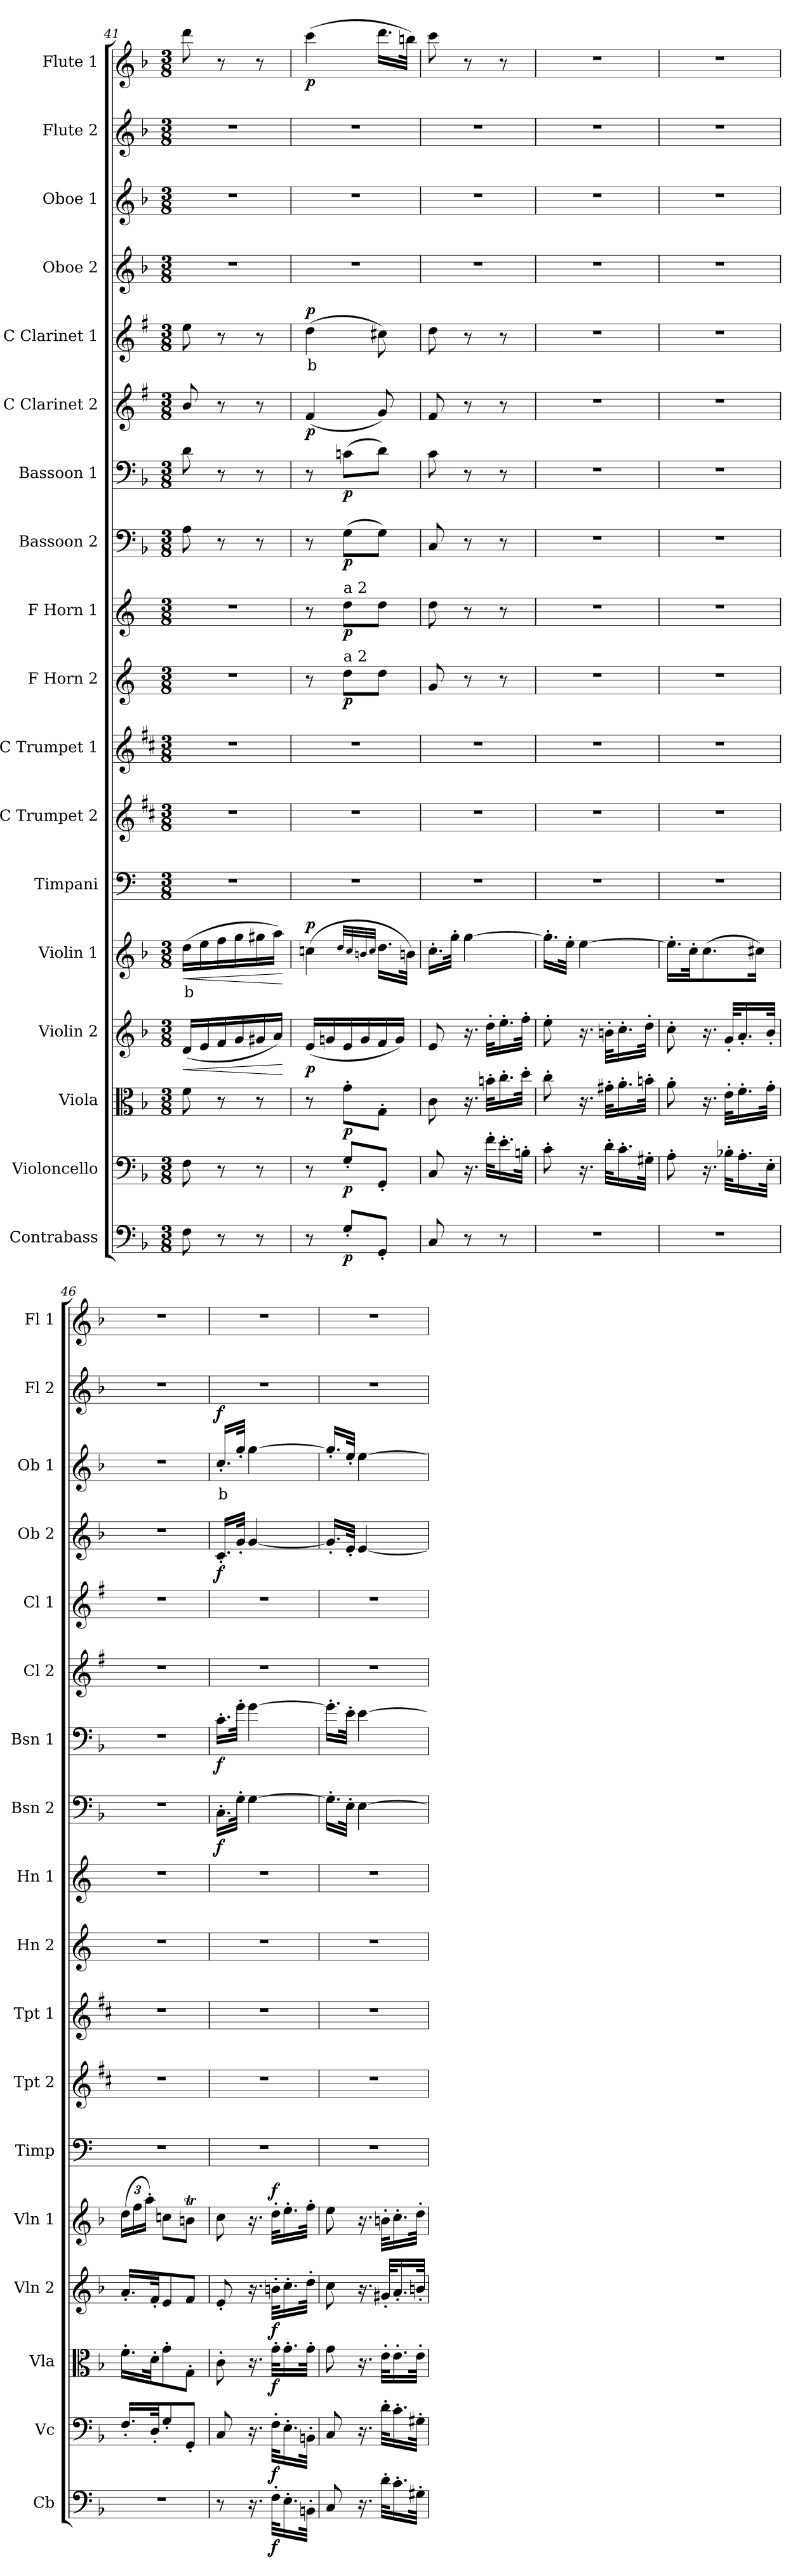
**kern	**dynam	**kern	**dynam	**kern	**dynam	**kern	**dynam	**kern	**text	**dynam	**kern	**kern	**kern	**kern	**dynam	**kern	**dynam	**kern	**dynam	**kern	**dynam	**kern	**dynam	**kern	**text	**dynam	**kern	**dynam	**kern	**text	**dynam	**kern	**kern	**dynam
*part18	*part18	*part17	*part17	*part16	*part16	*part15	*part15	*part14	*part14	*part14	*part13	*part12	*part11	*part10	*part10	*part9	*part9	*part8	*part8	*part7	*part7	*part6	*part6	*part5	*part5	*part5	*part4	*part4	*part3	*part3	*part3	*part2	*part1	*part1
*staff18	*staff18	*staff17	*staff17	*staff16	*staff16	*staff15	*staff15	*staff14	*staff14	*staff14	*staff13	*staff12	*staff11	*staff10	*staff10	*staff9	*staff9	*staff8	*staff8	*staff7	*staff7	*staff6	*staff6	*staff5	*staff5	*staff5	*staff4	*staff4	*staff3	*staff3	*staff3	*staff2	*staff1	*staff1
*I"Contrabass	*	*I"Violoncello	*	*I"Viola	*	*I"Violin 2	*	*I"Violin 1	*	*	*I"Timpani	*I"C Trumpet 2	*I"C Trumpet 1	*I"F Horn 2	*	*I"F Horn 1	*	*I"Bassoon 2	*	*I"Bassoon 1	*	*I"C Clarinet 2	*	*I"C Clarinet 1	*	*	*I"Oboe 2	*	*I"Oboe 1	*	*	*I"Flute 2	*I"Flute 1	*
*I'Cb	*	*I'Vc	*	*I'Vla	*	*I'Vln 2	*	*I'Vln 1	*	*	*I'Timp	*I'Tpt 2	*I'Tpt 1	*I'Hn 2	*	*I'Hn 1	*	*I'Bsn 2	*	*I'Bsn 1	*	*I'Cl 2	*	*I'Cl 1	*	*	*I'Ob 2	*	*I'Ob 1	*	*	*I'Fl 2	*I'Fl 1	*
*clefF4	*	*clefF4	*	*clefC3	*	*clefG2	*	*clefG2	*	*	*clefF4	*clefG2	*clefG2	*clefG2	*	*clefG2	*	*clefF4	*	*clefF4	*	*clefG2	*	*clefG2	*	*	*clefG2	*	*clefG2	*	*	*clefG2	*clefG2	*
*ITrd7c12	*	*	*	*	*	*	*	*	*	*	*	*ITrd1c2	*ITrd1c2	*ITrd4c7	*	*ITrd4c7	*	*	*	*	*	*ITrd1c2	*	*ITrd1c2	*	*	*	*	*	*	*	*	*	*
*k[b-]	*	*k[b-]	*	*k[b-]	*	*k[b-]	*	*k[b-]	*	*	*k[]	*k[]	*k[]	*k[b-]	*	*k[b-]	*	*k[b-]	*	*k[b-]	*	*k[b-]	*	*k[b-]	*	*	*k[b-]	*	*k[b-]	*	*	*k[b-]	*k[b-]	*
*F:	*	*F:	*	*F:	*	*F:	*	*F:	*	*	*	*	*	*	*	*	*	*F:	*	*F:	*	*F:	*	*F:	*	*	*F:	*	*F:	*	*	*F:	*F:	*
*M3/8	*	*M3/8	*	*M3/8	*	*M3/8	*	*M3/8	*	*	*M3/8	*M3/8	*M3/8	*M3/8	*	*M3/8	*	*M3/8	*	*M3/8	*	*M3/8	*	*M3/8	*	*	*M3/8	*	*M3/8	*	*	*M3/8	*M3/8	*
=41	=41	=41	=41	=41	=41	=41	=41	=41	=41	=41	=41	=41	=41	=41	=41	=41	=41	=41	=41	=41	=41	=41	=41	=41	=41	=41	=41	=41	=41	=41	=41	=41	=41	=41
!	!	!	!	!	!	!	!LO:HP:b	!	!LO:LY:b:color=#FF0000	!LO:HP:b	!	!	!	!	!	!	!	!	!	!	!	!	!	!	!	!	!	!	!	!	!	!	!	!
8FF\	.	8F\	.	8f\	.	(16d/LL	<	(16dd\LL	b	<	4.r	4.r	4.r	4.r	.	4.r	.	8A\	.	8d\	.	8a/	.	8dd\	.	.	4.r	.	4.r	.	.	4.r	8ddd\	.
.	.	.	.	.	.	16e/	.	16ee\	.	.	.	.	.	.	.	.	.	.	.	.	.	.	.	.	.	.	.	.	.	.	.	.	.	.
8r	.	8r	.	8r	.	16f/	.	16ff\	.	.	.	.	.	.	.	.	.	8r	.	8r	.	8r	.	8r	.	.	.	.	.	.	.	.	8r	.
.	.	.	.	.	.	16g/	.	16gg\	.	.	.	.	.	.	.	.	.	.	.	.	.	.	.	.	.	.	.	.	.	.	.	.	.	.
8r	.	8r	.	8r	.	16g#X/	.	16gg#X\	.	.	.	.	.	.	.	.	.	8r	.	8r	.	8r	.	8r	.	.	.	.	.	.	.	.	8r	.
.	.	.	.	.	.	16a/JJ)	.	16aa\JJ)	.	.	.	.	.	.	.	.	.	.	.	.	.	.	.	.	.	.	.	.	.	.	.	.	.	.
.	.	.	.	.	.	.	[	.	.	[	.	.	.	.	.	.	.	.	.	.	.	.	.	.	.	.	.	.	.	.	.	.	.	.
=42	=42	=42	=42	=42	=42	=42	=42	=42	=42	=42	=42	=42	=42	=42	=42	=42	=42	=42	=42	=42	=42	=42	=42	=42	=42	=42	=42	=42	=42	=42	=42	=42	=42	=42
!	!	!	!	!	!	!	!LO:DY:b	!	!	!LO:DY:b	!	!	!	!	!	!	!	!	!	!	!	!	!LO:DY:b	!	!LO:LY:b:color=#FF0000	!LO:DY:b	!	!	!	!	!	!	!	!LO:DY:b
8r	.	8r	.	8r	.	(16e/LL	p	(4ccn\	.	p	4.r	4.r	4.r	8r	.	8r	.	8r	.	8r	.	(4e/	p	(4cc\	b	p	4.r	.	4.r	.	.	4.r	(4ccc\	p
.	.	.	.	.	.	16gn/	.	.	.	.	.	.	.	.	.	.	.	.	.	.	.	.	.	.	.	.	.	.	.	.	.	.	.	.
!	!	!	!	!	!	!	!	!	!	!	!	!	!	!	!	!LO:TX:a:t=a 2	!	!	!	!	!	!	!	!	!	!	!	!	!	!	!	!	!	!
!	!	!	!	!	!	!	!	!	!	!	!	!	!	!LO:TX:a:t=a 2	!	!	!	!	!	!	!	!	!	!	!	!	!	!	!	!	!	!	!	!
!	!LO:DY:b	!	!LO:DY:b	!	!LO:DY:b	!	!	!	!	!	!	!	!	!	!LO:DY:b	!	!LO:DY:b	!	!LO:DY:b	!	!LO:DY:b	!	!	!	!	!	!	!	!	!	!	!	!	!
8GG'/L	p	8G'/L	p	8g'\L	p	16e/	.	.	.	.	.	.	.	8g\L	p	8g\L	p	(8G\L	p	(8cn\L	p	.	.	.	.	.	.	.	.	.	.	.	.	.
.	.	.	.	.	.	16g/	.	.	.	.	.	.	.	.	.	.	.	.	.	.	.	.	.	.	.	.	.	.	.	.	.	.	.	.
.	.	.	.	.	.	.	.	32qdd/LLL	.	.	.	.	.	.	.	.	.	.	.	.	.	.	.	.	.	.	.	.	.	.	.	.	.	.
.	.	.	.	.	.	.	.	32qcc/	.	.	.	.	.	.	.	.	.	.	.	.	.	.	.	.	.	.	.	.	.	.	.	.	.	.
.	.	.	.	.	.	.	.	32qbn/	.	.	.	.	.	.	.	.	.	.	.	.	.	.	.	.	.	.	.	.	.	.	.	.	.	.
.	.	.	.	.	.	.	.	32qcc/JJJ	.	.	.	.	.	.	.	.	.	.	.	.	.	.	.	.	.	.	.	.	.	.	.	.	.	.
8GGG'/J	.	8GG'/J	.	8G'\J	.	16f/	.	16.dd\LL	.	.	.	.	.	8g\J	.	8g\J	.	8G\J)	.	8d\J)	.	8f/)	.	8bn\)	.	.	.	.	.	.	.	.	16.ddd\LL	.
.	.	.	.	.	.	16g/JJ)	.	.	.	.	.	.	.	.	.	.	.	.	.	.	.	.	.	.	.	.	.	.	.	.	.	.	.	.
.	.	.	.	.	.	.	.	32b\JJk)	.	.	.	.	.	.	.	.	.	.	.	.	.	.	.	.	.	.	.	.	.	.	.	.	32bbn\JJk)	.
=43	=43	=43	=43	=43	=43	=43	=43	=43	=43	=43	=43	=43	=43	=43	=43	=43	=43	=43	=43	=43	=43	=43	=43	=43	=43	=43	=43	=43	=43	=43	=43	=43	=43	=43
8CC/	.	8C/	.	8c\	.	8e/	.	16.cc'\LL	.	.	4.r	4.r	4.r	8c/	.	8g\	.	8C/	.	8c\	.	8e/	.	8cc\	.	.	4.r	.	4.r	.	.	4.r	8ccc\	.
.	.	.	.	.	.	.	.	32gg'\JJk	.	.	.	.	.	.	.	.	.	.	.	.	.	.	.	.	.	.	.	.	.	.	.	.	.	.
8r	.	16.r	.	16.r	.	16.r	.	[4gg\	.	.	.	.	.	8r	.	8r	.	8r	.	8r	.	8r	.	8r	.	.	.	.	.	.	.	.	8r	.
.	.	32f'\KLL	.	32bn'\KLL	.	32dd'\KLL	.	.	.	.	.	.	.	.	.	.	.	.	.	.	.	.	.	.	.	.	.	.	.	.	.	.	.	.
8r	.	16.e'\	.	16.cc'\	.	16.ee'\	.	.	.	.	.	.	.	8r	.	8r	.	8r	.	8r	.	8r	.	8r	.	.	.	.	.	.	.	.	8r	.
.	.	32Bn'\JJk	.	32dd'\JJk	.	32ff'\JJk	.	.	.	.	.	.	.	.	.	.	.	.	.	.	.	.	.	.	.	.	.	.	.	.	.	.	.	.
=44	=44	=44	=44	=44	=44	=44	=44	=44	=44	=44	=44	=44	=44	=44	=44	=44	=44	=44	=44	=44	=44	=44	=44	=44	=44	=44	=44	=44	=44	=44	=44	=44	=44	=44
4.r	.	8c'\	.	8cc'\	.	8ee'\	.	16.gg'\LL]	.	.	4.r	4.r	4.r	4.r	.	4.r	.	4.r	.	4.r	.	4.r	.	4.r	.	.	4.r	.	4.r	.	.	4.r	4.r	.
.	.	.	.	.	.	.	.	32ee'\JJk	.	.	.	.	.	.	.	.	.	.	.	.	.	.	.	.	.	.	.	.	.	.	.	.	.	.
.	.	16.r	.	16.r	.	16.r	.	[4ee\	.	.	.	.	.	.	.	.	.	.	.	.	.	.	.	.	.	.	.	.	.	.	.	.	.	.
.	.	32d'\KLL	.	32g#X'\KLL	.	32bn'\KLL	.	.	.	.	.	.	.	.	.	.	.	.	.	.	.	.	.	.	.	.	.	.	.	.	.	.	.	.
.	.	16.c'\	.	16.a'\	.	16.cc'\	.	.	.	.	.	.	.	.	.	.	.	.	.	.	.	.	.	.	.	.	.	.	.	.	.	.	.	.
.	.	32G#X'\JJk	.	32bn'\JJk	.	32dd'\JJk	.	.	.	.	.	.	.	.	.	.	.	.	.	.	.	.	.	.	.	.	.	.	.	.	.	.	.	.
=45	=45	=45	=45	=45	=45	=45	=45	=45	=45	=45	=45	=45	=45	=45	=45	=45	=45	=45	=45	=45	=45	=45	=45	=45	=45	=45	=45	=45	=45	=45	=45	=45	=45	=45
4.r	.	8A'\	.	8a'\	.	8cc'\	.	16.ee'\LL]	.	.	4.r	4.r	4.r	4.r	.	4.r	.	4.r	.	4.r	.	4.r	.	4.r	.	.	4.r	.	4.r	.	.	4.r	4.r	.
.	.	.	.	.	.	.	.	32cc'\JK	.	.	.	.	.	.	.	.	.	.	.	.	.	.	.	.	.	.	.	.	.	.	.	.	.	.
.	.	16.r	.	16.r	.	16.r	.	(8.cc\	.	.	.	.	.	.	.	.	.	.	.	.	.	.	.	.	.	.	.	.	.	.	.	.	.	.
.	.	32B-X'\KLL	.	32e'\KLL	.	32g'/KLL	.	.	.	.	.	.	.	.	.	.	.	.	.	.	.	.	.	.	.	.	.	.	.	.	.	.	.	.
.	.	16.A'\	.	16.f'\	.	16.a'/	.	.	.	.	.	.	.	.	.	.	.	.	.	.	.	.	.	.	.	.	.	.	.	.	.	.	.	.
.	.	.	.	.	.	.	.	16cc#X\Jk)	.	.	.	.	.	.	.	.	.	.	.	.	.	.	.	.	.	.	.	.	.	.	.	.	.	.
.	.	32E'\JJk	.	32g'\JJk	.	32b-'/JJk	.	.	.	.	.	.	.	.	.	.	.	.	.	.	.	.	.	.	.	.	.	.	.	.	.	.	.	.
=46	=46	=46	=46	=46	=46	=46	=46	=46	=46	=46	=46	=46	=46	=46	=46	=46	=46	=46	=46	=46	=46	=46	=46	=46	=46	=46	=46	=46	=46	=46	=46	=46	=46	=46
*	*	*	*	*	*	*	*	*Xbrackettup	*	*	*	*	*	*	*	*	*	*	*	*	*	*	*	*	*	*	*	*	*	*	*	*	*	*
4.r	.	16.F'/LL	.	16.f'\LL	.	16.a'/LL	.	(24dd\LL	.	.	4.r	4.r	4.r	4.r	.	4.r	.	4.r	.	4.r	.	4.r	.	4.r	.	.	4.r	.	4.r	.	.	4.r	4.r	.
.	.	.	.	.	.	.	.	24ff\	.	.	.	.	.	.	.	.	.	.	.	.	.	.	.	.	.	.	.	.	.	.	.	.	.	.
.	.	.	.	.	.	.	.	24aa'\JJ)	.	.	.	.	.	.	.	.	.	.	.	.	.	.	.	.	.	.	.	.	.	.	.	.	.	.
.	.	32D'/JK	.	32d'\JK	.	32f'/JK	.	.	.	.	.	.	.	.	.	.	.	.	.	.	.	.	.	.	.	.	.	.	.	.	.	.	.	.
.	.	8G'/	.	8g'\	.	8e/	.	8ccn\L	.	.	.	.	.	.	.	.	.	.	.	.	.	.	.	.	.	.	.	.	.	.	.	.	.	.
.	.	8GG'/J	.	8G'\J	.	8f/J	.	8bnt\J	.	.	.	.	.	.	.	.	.	.	.	.	.	.	.	.	.	.	.	.	.	.	.	.	.	.
=47	=47	=47	=47	=47	=47	=47	=47	=47	=47	=47	=47	=47	=47	=47	=47	=47	=47	=47	=47	=47	=47	=47	=47	=47	=47	=47	=47	=47	=47	=47	=47	=47	=47	=47
!	!	!	!	!	!	!	!	!	!	!	!	!	!	!	!	!	!	!	!LO:DY:b	!	!LO:DY:b	!	!	!	!	!	!	!LO:DY:b	!	!LO:LY:b:color=#FF0000	!LO:DY:b	!	!	!
8r	.	8C/	.	8c'\	.	8e'/	.	8cc\	.	.	4.r	4.r	4.r	4.r	.	4.r	.	16.C'\LL	f	16.c'\LL	f	4.r	.	4.r	.	.	16.c'/LL	f	16.cc'/LL	b	f	4.r	4.r	.
.	.	.	.	.	.	.	.	.	.	.	.	.	.	.	.	.	.	32G'\JJk	.	32g'\JJk	.	.	.	.	.	.	32g'/JJk	.	32gg'/JJk	.	.	.	.	.
16.r	.	16.r	.	16.r	.	16.r	.	16.r	.	.	.	.	.	.	.	.	.	[4G\	.	[4g\	.	.	.	.	.	.	[4g/	.	[4gg\	.	.	.	.	.
!	!LO:DY:b	!	!LO:DY:b	!	!LO:DY:b	!	!LO:DY:b	!	!	!LO:DY:b	!	!	!	!	!	!	!	!	!	!	!	!	!	!	!	!	!	!	!	!	!	!	!	!
32FF'\KLL	f	32F'\KLL	f	32g'\KLL	f	32bn'\KLL	f	32dd'\KLL	.	f	.	.	.	.	.	.	.	.	.	.	.	.	.	.	.	.	.	.	.	.	.	.	.	.
16.EE'\	.	16.E'\	.	16.g'\	.	16.cc'\	.	16.ee'\	.	.	.	.	.	.	.	.	.	.	.	.	.	.	.	.	.	.	.	.	.	.	.	.	.	.
32BBBn'\JJk	.	32BBn'\JJk	.	32g'\JJk	.	32dd'\JJk	.	32ff'\JJk	.	.	.	.	.	.	.	.	.	.	.	.	.	.	.	.	.	.	.	.	.	.	.	.	.	.
!!LO:PB:g=z
=48	=48	=48	=48	=48	=48	=48	=48	=48	=48	=48	=48	=48	=48	=48	=48	=48	=48	=48	=48	=48	=48	=48	=48	=48	=48	=48	=48	=48	=48	=48	=48	=48	=48	=48
8CC/	.	8C/	.	8g\	.	8cc\	.	8ee\	.	.	4.r	4.r	4.r	4.r	.	4.r	.	16.G'\LL]	.	16.g'\LL]	.	4.r	.	4.r	.	.	16.g'/LL]	.	16.gg'/LL]	.	.	4.r	4.r	.
.	.	.	.	.	.	.	.	.	.	.	.	.	.	.	.	.	.	32E'\JJk	.	32e'\JJk	.	.	.	.	.	.	32e'/JJk	.	32ee'/JJk	.	.	.	.	.
16.r	.	16.r	.	16.r	.	16.r	.	16.r	.	.	.	.	.	.	.	.	.	[4E\	.	[4e\	.	.	.	.	.	.	[4e/	.	[4ee\	.	.	.	.	.
32D'\KLL	.	32d'\KLL	.	32e'\KLL	.	32g#X'/KLL	.	32bn'\KLL	.	.	.	.	.	.	.	.	.	.	.	.	.	.	.	.	.	.	.	.	.	.	.	.	.	.
16.C'\	.	16.c'\	.	16.e'\	.	16.a'/	.	16.cc'\	.	.	.	.	.	.	.	.	.	.	.	.	.	.	.	.	.	.	.	.	.	.	.	.	.	.
32GG#X'\JJk	.	32G#X'\JJk	.	32e'\JJk	.	32bn'/JJk	.	32dd'\JJk	.	.	.	.	.	.	.	.	.	.	.	.	.	.	.	.	.	.	.	.	.	.	.	.	.	.
=	=	=	=	=	=	=	=	=	=	=	=	=	=	=	=	=	=	=	=	=	=	=	=	=	=	=	=	=	=	=	=	=	=	=
*-	*-	*-	*-	*-	*-	*-	*-	*-	*-	*-	*-	*-	*-	*-	*-	*-	*-	*-	*-	*-	*-	*-	*-	*-	*-	*-	*-	*-	*-	*-	*-	*-	*-	*-
